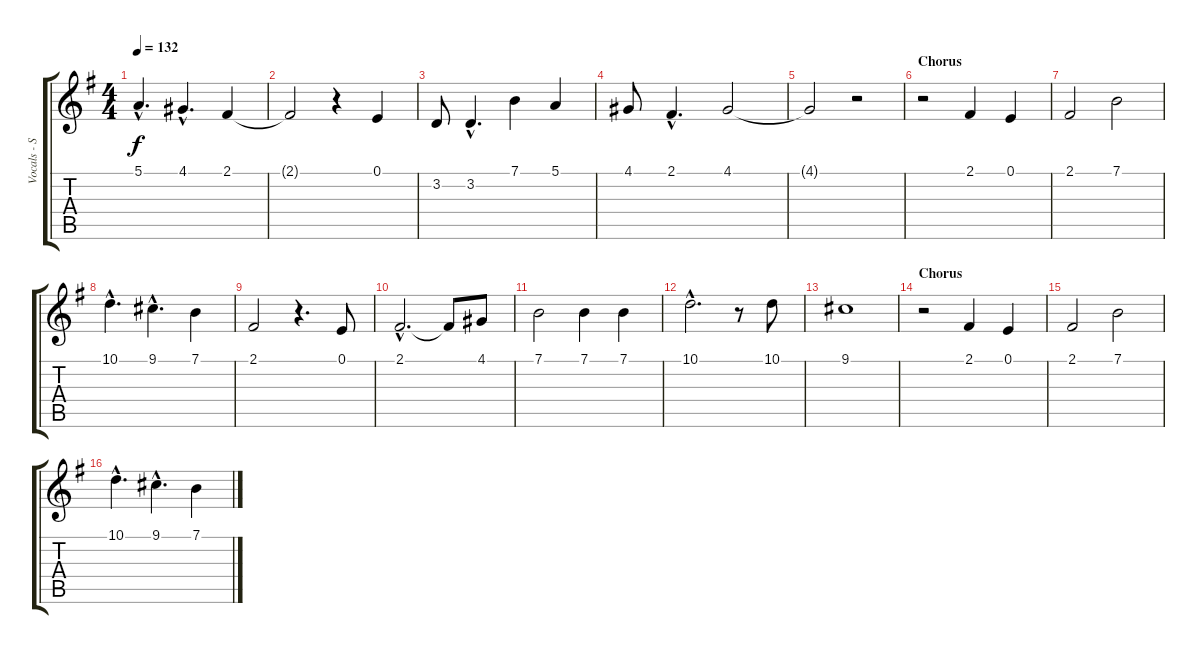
\track ("Vocals - Simone Simons" "Vocals - S") {instrument choiraahs}
\staff {score tabs}
\tuning (E4 B3 G3 D3 A2 E2) {hide}
\ts (4 4)
\tempo 132
\clef g2
\ks g
5.1{hac}.4{d dy f} 4.1{hac}.4{d} 2.1.4 |
2.1{t}.2 r.4 0.1.4 |
3.2.8 3.2{hac}.4{d} 7.1.4 5.1.4 |
4.1.8 2.1{hac}.4{d} 4.1.2 |
4.1{t}.2 r.2 |
\section ("" "Chorus")
r.2 2.1.4 0.1.4 |
2.1.2 7.1.2 |
10.1{hac}.4{d} 9.1{hac}.4{d} 7.1.4 |
2.1.2 r.4{d} 0.1.8 |
2.1{hac}.2{d} 2.1{t}.8 4.1.8 |
7.1.2 7.1.4 7.1.4 |
10.1{hac}.2{d} r.8 10.1.8 |
9.1.1 |
\section ("" "Chorus")
r.2 2.1.4 0.1.4 |
2.1.2 7.1.2 |
10.1{hac}.4{d} 9.1{hac}.4{d} 7.1.4
